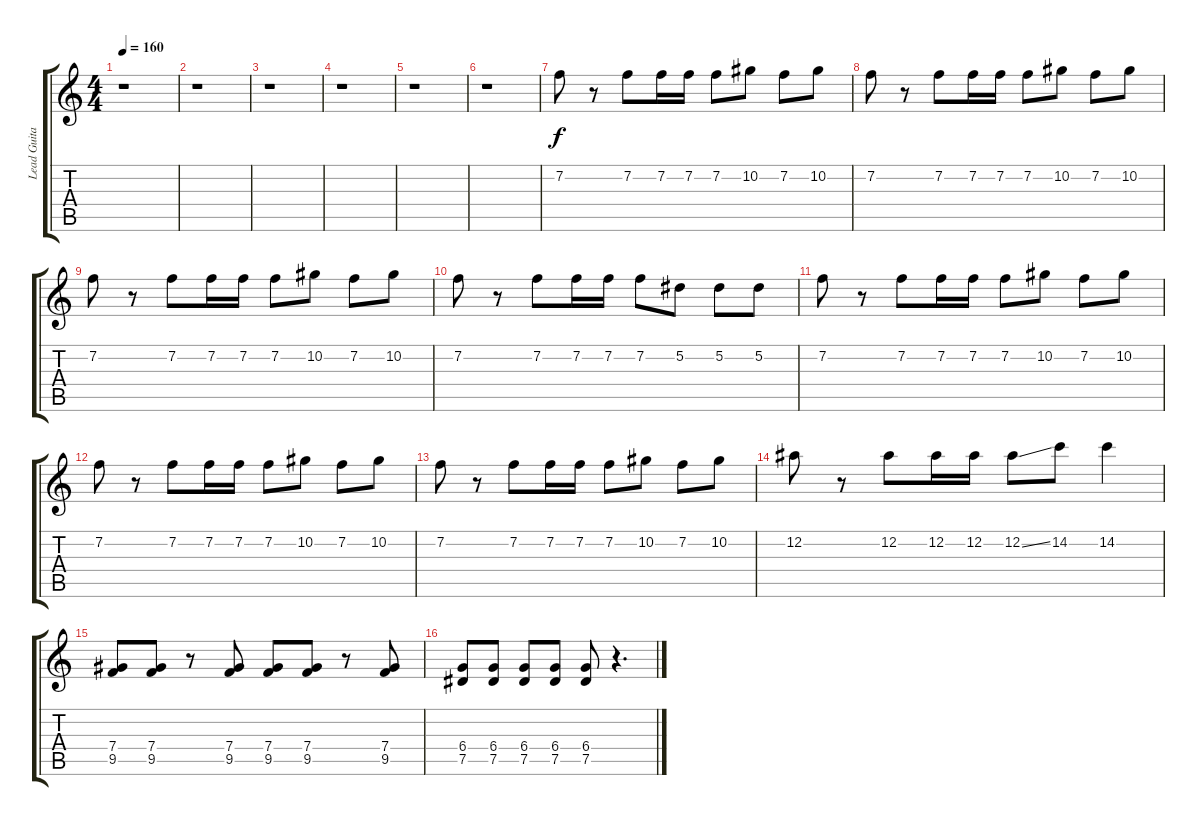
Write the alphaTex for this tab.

\track ("Lead Guitar" "Lead Guita") {instrument distortionguitar}
\staff {score tabs}
\tuning (Eb4 Bb3 Gb3 Db3 Ab2 Db2) {hide}
\ts (4 4)
\tempo 160
\clef g2
\ks c
r.1{dy ff} |
r.1 |
r.1 |
r.1 |
r.1 |
r.1 |
7.2.8{dy f} r.8 7.2.8 7.2.16 7.2.16 7.2.8 10.2.8 7.2.8 10.2.8 |
7.2.8 r.8 7.2.8 7.2.16 7.2.16 7.2.8 10.2.8 7.2.8 10.2.8 |
7.2.8 r.8 7.2.8 7.2.16 7.2.16 7.2.8 10.2.8 7.2.8 10.2.8 |
7.2.8 r.8 7.2.8 7.2.16 7.2.16 7.2.8 5.2.8 5.2.8 5.2.8 |
7.2.8 r.8 7.2.8 7.2.16 7.2.16 7.2.8 10.2.8 7.2.8 10.2.8 |
7.2.8 r.8 7.2.8 7.2.16 7.2.16 7.2.8 10.2.8 7.2.8 10.2.8 |
7.2.8 r.8 7.2.8 7.2.16 7.2.16 7.2.8 10.2.8 7.2.8 10.2.8 |
12.2.8 r.8 12.2.8 12.2.16 12.2.16 12.2{ss}.8 14.2.8 14.2.4 |
(7.4 9.5).8 (7.4 9.5).8 r.8 (7.4 9.5).8 (7.4 9.5).8 (7.4 9.5).8 r.8 (7.4 9.5).8 |
(6.4 7.5).8 (6.4 7.5).8 (6.4 7.5).8 (6.4 7.5).8 (6.4 7.5).8 r.4{d}
